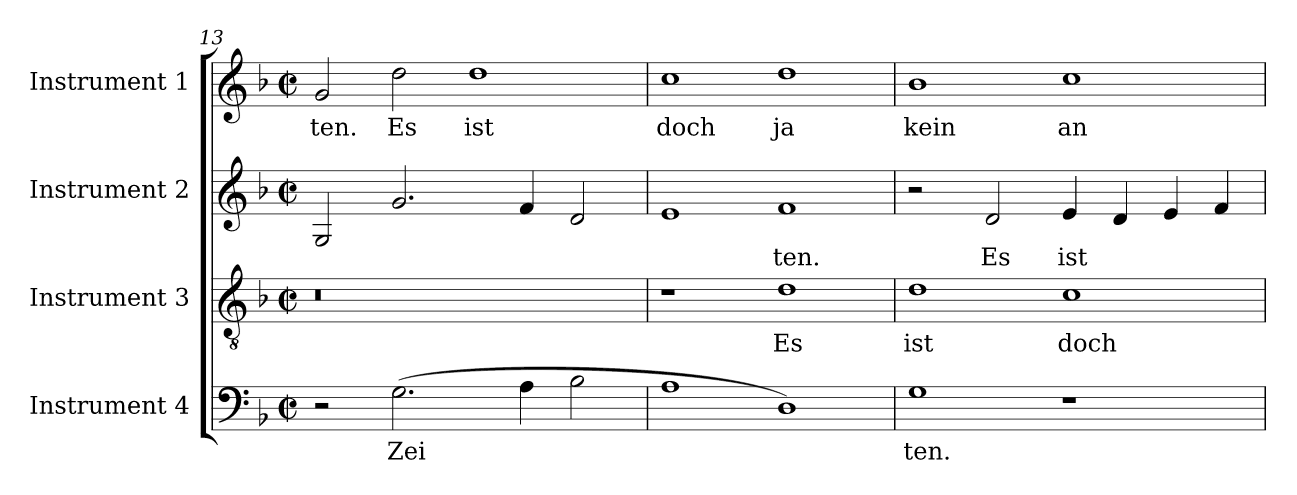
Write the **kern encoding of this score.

**kern	**text	**kern	**text	**kern	**text	**kern	**text
*part4	*part4	*part3	*part3	*part2	*part2	*part1	*part1
*staff4	*staff4	*staff3	*staff3	*staff2	*staff2	*staff1	*staff1
*I"Instrument 4	*	*I"Instrument 3	*	*I"Instrument 2	*	*I"Instrument 1	*
*clefF4	*	*clefGv2	*	*clefG2	*	*clefG2	*
*k[b-]	*	*k[b-]	*	*k[b-]	*	*k[b-]	*
*F:	*	*F:	*	*F:	*	*F:	*
*M2/2	*	*M2/2	*	*M2/2	*	*M2/2	*
*met(c|)	*	*met(c|)	*	*met(c|)	*	*met(c|)	*
=13	=13	=13	=13	=13	=13	=13	=13
!	!	!	!	!	!	!	!LO:LY:b:cj
2r	.	0r	.	2G/	.	2g/	-ten.
!	!LO:LY:b	!	!	!	!	!	!LO:LY:b:cj
(>2.G\	Zei	.	.	2.g/	.	2dd\	Es
!	!	!	!	!	!	!	!LO:LY:b:cj
.	.	.	.	.	.	1dd	ist
4A\	.	.	.	4f/	.	.	.
2B-\	.	.	.	2d/	.	.	.
=14	=14	=14	=14	=14	=14	=14	=14
!	!	!	!	!	!	!	!LO:LY:b:cj
1A	.	1r	.	1e	.	1cc	doch
!	!	!	!LO:LY:b:cj	!	!LO:LY:b:cj	!	!LO:LY:b:cj
1D)	.	1d	Es	1f	-ten.	1dd	ja
!!LO:LB:g=z
=15	=15	=15	=15	=15	=15	=15	=15
!	!LO:LY:b:cj	!	!LO:LY:b:cj	!	!	!	!LO:LY:b:cj
1G	ten.	1d	ist	2r	.	1b-	kein
!	!	!	!	!	!LO:LY:b:cj	!	!
.	.	.	.	2d/	Es	.	.
!	!	!	!LO:LY:b:cj	!	!LO:LY:b	!	!LO:LY:b:cj
1r	.	1c	doch	4e/	ist	1cc	an
.	.	.	.	4d/	.	.	.
.	.	.	.	4e/	.	.	.
.	.	.	.	4f/	.	.	.
=	=	=	=	=	=	=	=
*-	*-	*-	*-	*-	*-	*-	*-
